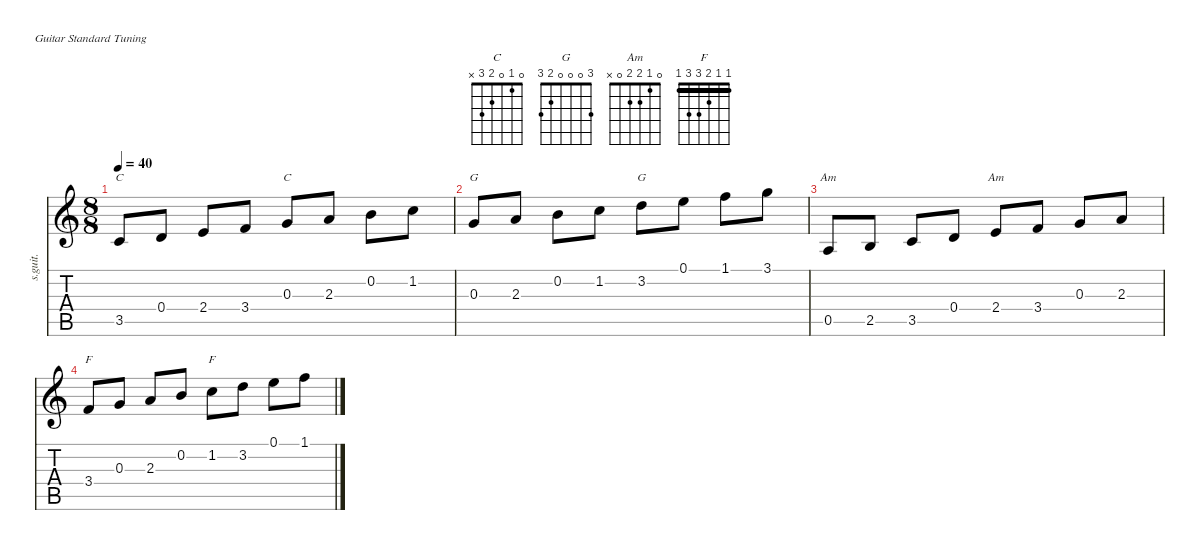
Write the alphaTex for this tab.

\defaultSystemsLayout 4
\hideDynamics
\bracketExtendMode nobrackets
\track ("Scale" "s.guit.") {defaultSystemsLayout 4 instrument acousticguitarsteel}
\staff {score tabs}
\tuning (E4 B3 G3 D3 A2 E2)
\chord ("C" 0 1 0 2 3 x) {showfingering false}
\chord ("G" 3 0 0 0 2 3) {showfingering false}
\chord ("Am" 0 1 2 2 0 x) {showfingering false}
\chord ("F" 1 1 2 3 3 1) {showfingering false barre (1 1)}
\ts (8 8)
\beaming (8 2 2 2 2)
\tempo 40
\clef g2
\ks c
3.5.8{ch "C" dy mf instrument acousticguitarsteel beam Up} 0.4.8{beam Up} 2.4.8{beam Up} 3.4.8{beam Up} 0.3.8{ch "C" beam Up} 2.3.8{beam Up} 0.2.8{beam Down} 1.2.8{beam Down} |
0.3.8{ch "G" beam Up} 2.3.8{beam Up} 0.2.8{beam Down} 1.2.8{beam Down} 3.2.8{ch "G" beam Down} 0.1.8{beam Down} 1.1.8{beam Down} 3.1.8{beam Down} |
0.5.8{ch "Am" beam Up} 2.5.8{beam Up} 3.5.8{beam Up} 0.4.8{beam Up} 2.4.8{ch "Am" beam Up} 3.4.8{beam Up} 0.3.8{beam Up} 2.3.8{beam Up} |
3.4.8{ch "F" beam Up} 0.3.8{beam Up} 2.3.8{beam Up} 0.2.8{beam Up} 1.2.8{ch "F" beam Down} 3.2.8{beam Down} 0.1.8{beam Down} 1.1.8{beam Down}
